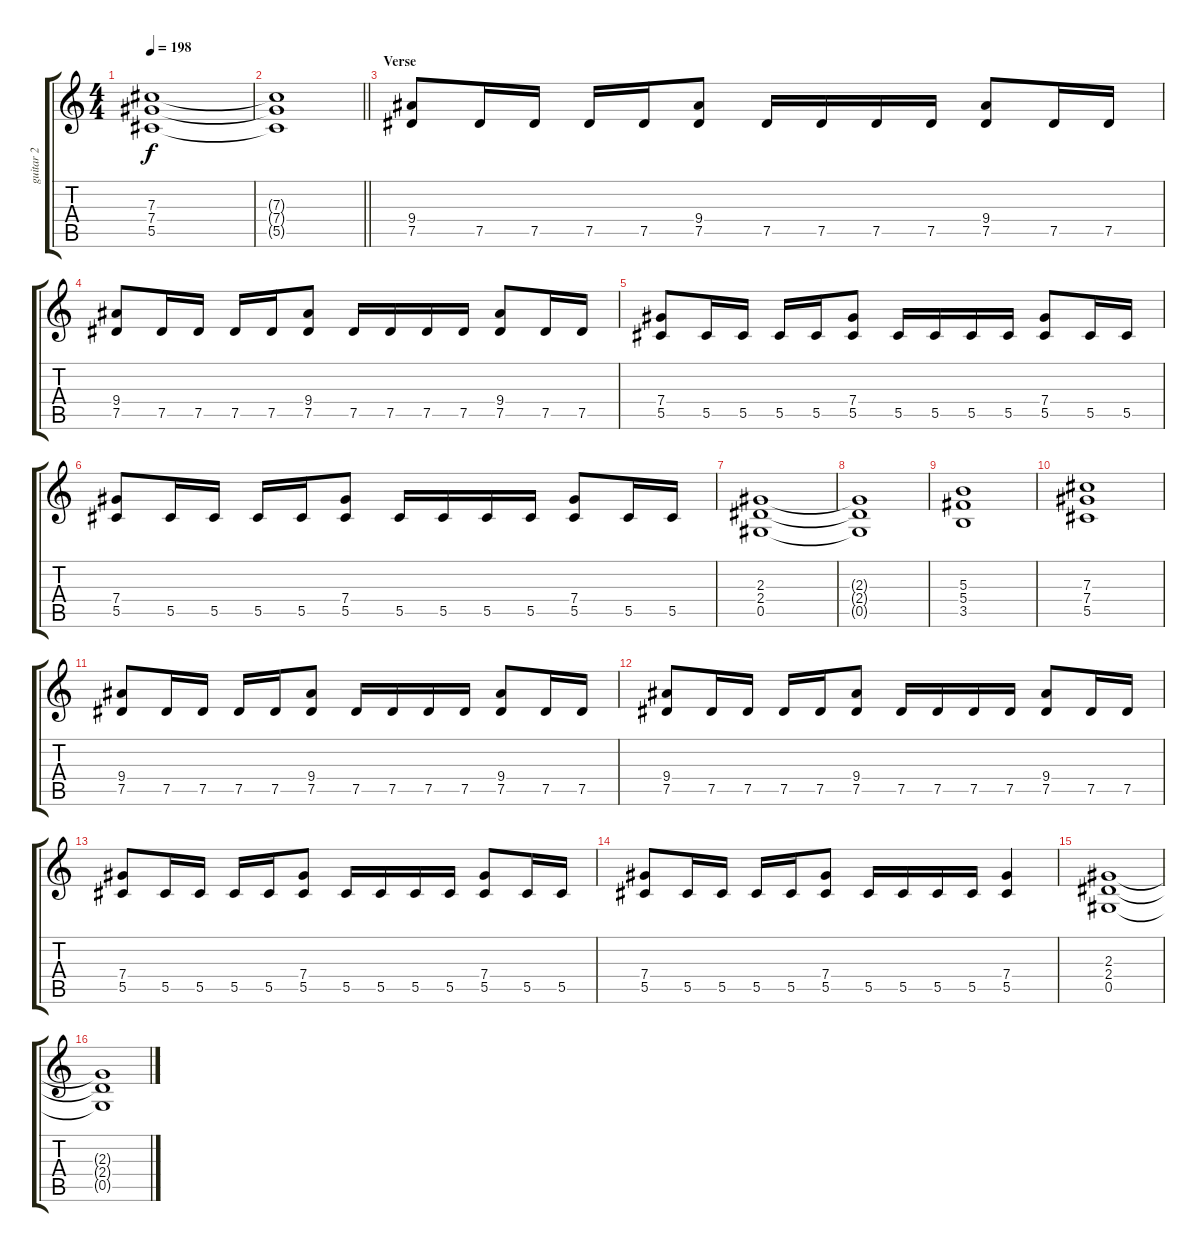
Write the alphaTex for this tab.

\track ("guitar 2" "guitar 2") {instrument distortionguitar}
\staff {score tabs}
\tuning (Eb4 Bb3 Gb3 Db3 Ab2 Eb2) {hide}
\ts (4 4)
\tempo 198
\clef g2
\ks c
(7.3 7.4 5.5).1{dy f} |
\barLineRight lightlight
(7.3{t} 7.4{t} 5.5{t}).1 |
\section ("" "Verse")
(9.4 7.5).8 7.5.16 7.5.16 7.5.16 7.5.16 (9.4 7.5).8 7.5.16 7.5.16 7.5.16 7.5.16 (9.4 7.5).8 7.5.16 7.5.16 |
(9.4 7.5).8 7.5.16 7.5.16 7.5.16 7.5.16 (9.4 7.5).8 7.5.16 7.5.16 7.5.16 7.5.16 (9.4 7.5).8 7.5.16 7.5.16 |
(7.4 5.5).8 5.5.16 5.5.16 5.5.16 5.5.16 (7.4 5.5).8 5.5.16 5.5.16 5.5.16 5.5.16 (7.4 5.5).8 5.5.16 5.5.16 |
(7.4 5.5).8 5.5.16 5.5.16 5.5.16 5.5.16 (7.4 5.5).8 5.5.16 5.5.16 5.5.16 5.5.16 (7.4 5.5).8 5.5.16 5.5.16 |
(2.3 2.4 0.5).1 |
(2.3{t} 2.4{t} 0.5{t}).1 |
(5.3 5.4 3.5).1 |
(7.3 7.4 5.5).1 |
(9.4 7.5).8 7.5.16 7.5.16 7.5.16 7.5.16 (9.4 7.5).8 7.5.16 7.5.16 7.5.16 7.5.16 (9.4 7.5).8 7.5.16 7.5.16 |
(9.4 7.5).8 7.5.16 7.5.16 7.5.16 7.5.16 (9.4 7.5).8 7.5.16 7.5.16 7.5.16 7.5.16 (9.4 7.5).8 7.5.16 7.5.16 |
(7.4 5.5).8 5.5.16 5.5.16 5.5.16 5.5.16 (7.4 5.5).8 5.5.16 5.5.16 5.5.16 5.5.16 (7.4 5.5).8 5.5.16 5.5.16 |
(7.4 5.5).8 5.5.16 5.5.16 5.5.16 5.5.16 (7.4 5.5).8 5.5.16 5.5.16 5.5.16 5.5.16 (7.4 5.5).4 |
(2.3 2.4 0.5).1 |
(2.3{t} 2.4{t} 0.5{t}).1
